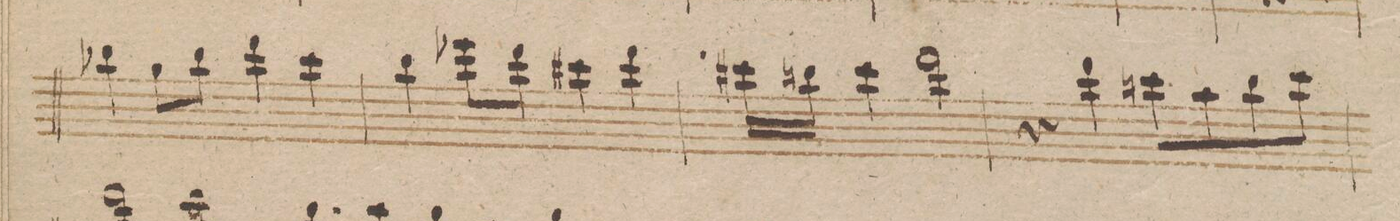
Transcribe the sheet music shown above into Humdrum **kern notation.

**kern	**dynam
*I"Violino 1mo	*
*clefG2	*
*k[b-]	*
*met(c)	*
*M4/4	*
4bb-X\	.
8gg\L	.
8bb-\J	.
4ddd\	.
4ccc\	.
=245	=245
4bb-\	.
8eee-X\L	.
8ddd\J	.
4ccc#X\	.
4.ddd\	.
=246	=246
16ccc#X\LL	.
16bbn\JJ	.
4ccc#\	.
2ddd\	.
=247	=247
4r	.
4ddd\	.
8cccn\L	.
8aa\	.
8bb-\	.
8ccc\J	.
=248	=248
*-	*-
